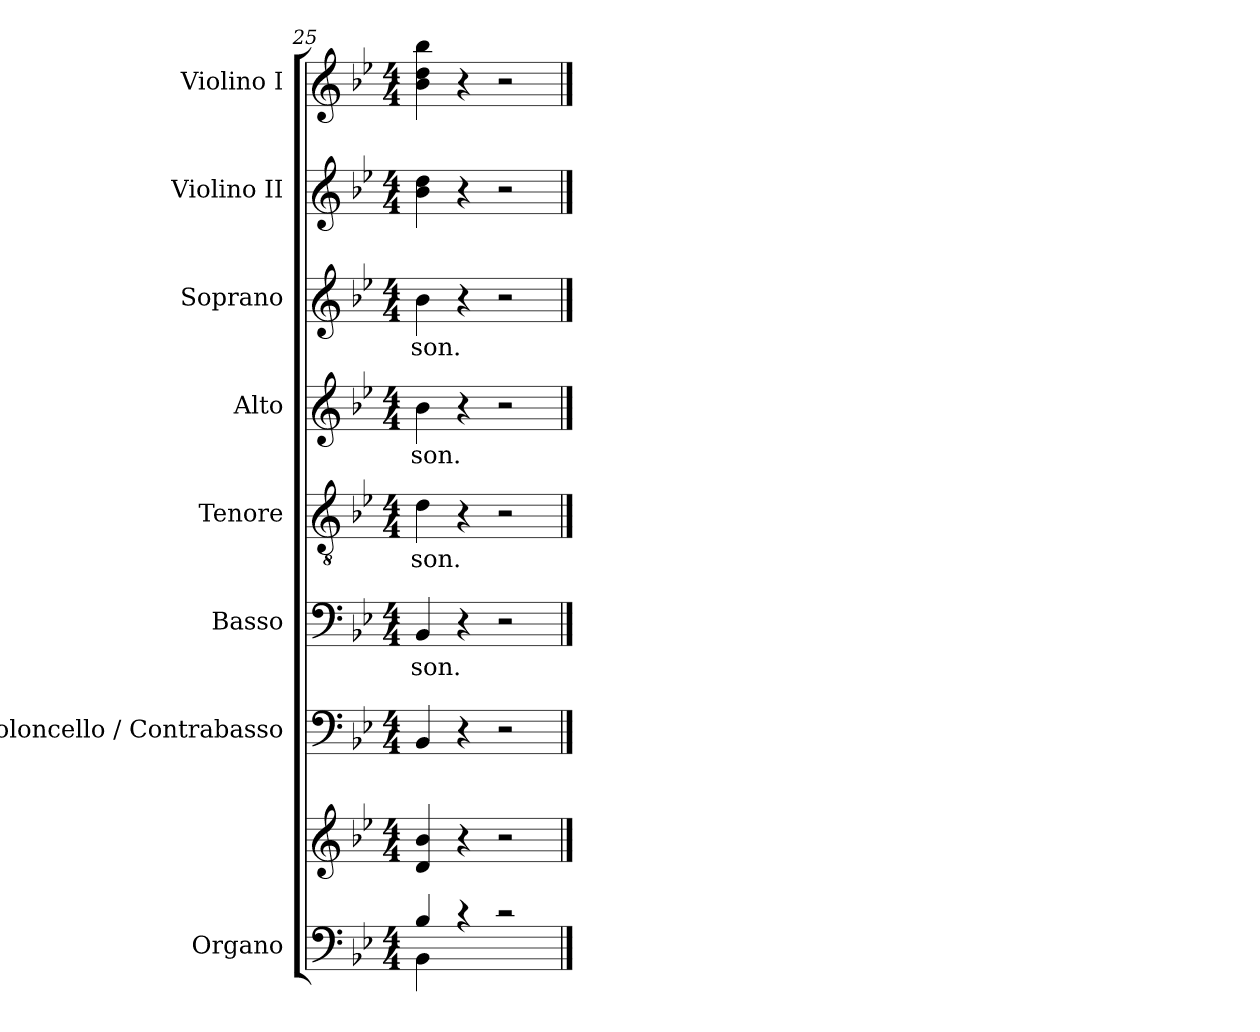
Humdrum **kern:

**kern	**kern	**kern	**kern	**text	**kern	**text	**kern	**text	**kern	**text	**kern	**kern
*part8	*part8	*part7	*part6	*part6	*part5	*part5	*part4	*part4	*part3	*part3	*part2	*part1
*staff9	*staff8	*staff7	*staff6	*staff6	*staff5	*staff5	*staff4	*staff4	*staff3	*staff3	*staff2	*staff1
*I"Organo	*	*I"Violoncello / Contrabasso	*I"Basso	*	*I"Tenore	*	*I"Alto	*	*I"Soprano	*	*I"Violino II	*I"Violino I
*I'Org.	*	*I'Vc. /  Cb.	*I'B	*	*I'T	*	*I'A	*	*I'S	*	*I'Vl  II	*I'Vl  I
*clefF4	*clefG2	*clefF4	*clefF4	*	*clefGv2	*	*clefG2	*	*clefG2	*	*clefG2	*clefG2
*k[b-e-]	*k[b-e-]	*k[b-e-]	*k[b-e-]	*	*k[b-e-]	*	*k[b-e-]	*	*k[b-e-]	*	*k[b-e-]	*k[b-e-]
*B-:	*B-:	*B-:	*B-:	*	*B-:	*	*B-:	*	*B-:	*	*B-:	*B-:
*M4/4	*M4/4	*M4/4	*M4/4	*	*M4/4	*	*M4/4	*	*M4/4	*	*M4/4	*M4/4
=25	=25	=25	=25	=25	=25	=25	=25	=25	=25	=25	=25	=25
*^	*	*	*	*	*	*	*	*	*	*	*	*
!	!	!	!	!	!LO:LY:b	!	!LO:LY:b	!	!LO:LY:b	!	!LO:LY:b	!	!
4B-/	4BB-\	4d/ 4b-/	4BB-/	4BB-/	-son.	4d\	-son.	4b-\	-son.	4b-\	-son.	4b-\ 4dd\	4b-\ 4dd\ 4bb-\
4rc	4ryy	4r	4r	4r	.	4r	.	4r	.	4r	.	4r	4r
2rc	2ryy	2r	2r	2r	.	2r	.	2r	.	2r	.	2r	2r
*v	*v	*	*	*	*	*	*	*	*	*	*	*	*
==	==	==	==	==	==	==	==	==	==	==	==	==
*-	*-	*-	*-	*-	*-	*-	*-	*-	*-	*-	*-	*-
